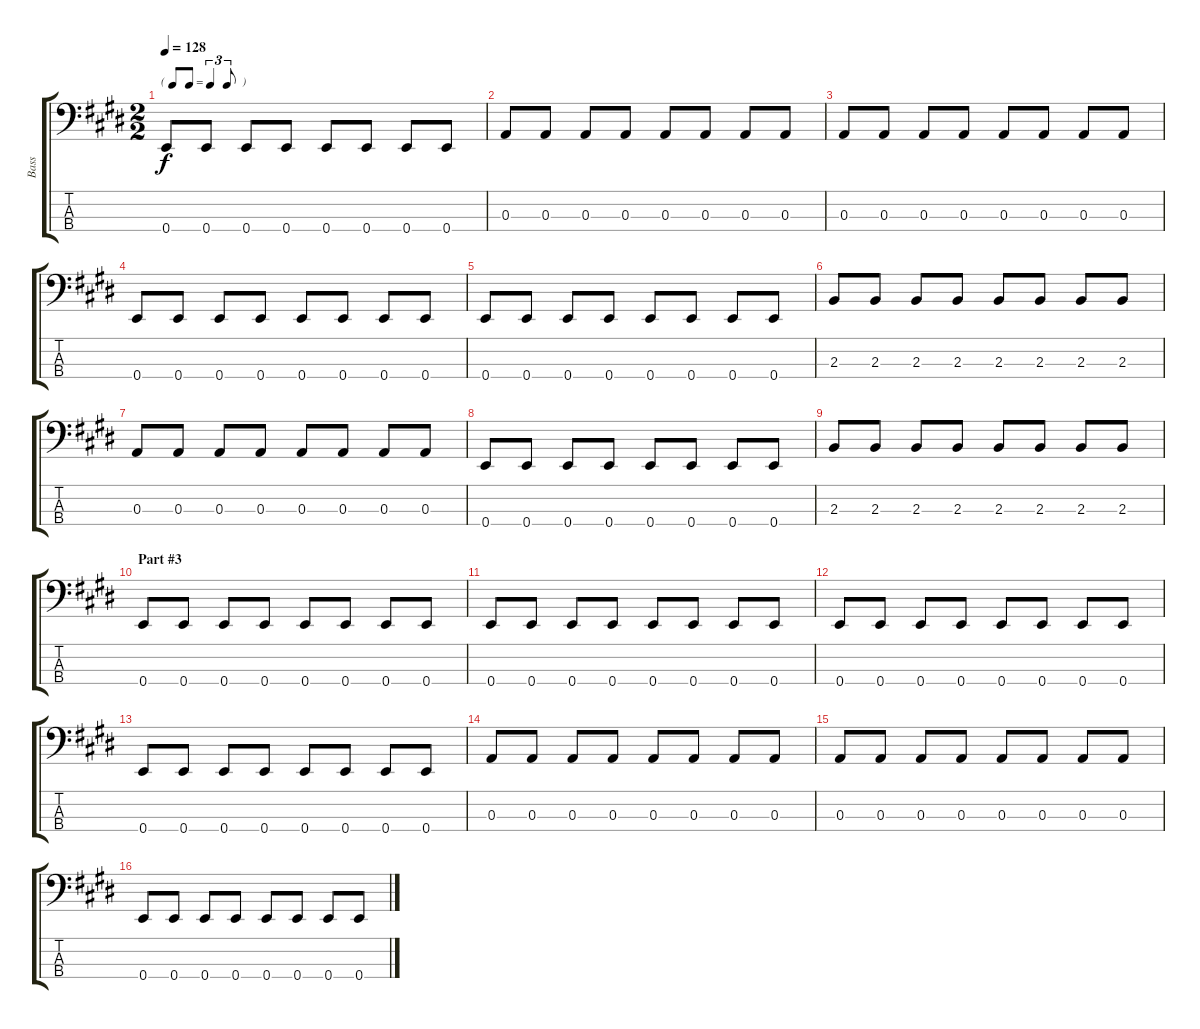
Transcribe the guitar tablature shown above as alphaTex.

\track ("Bass" "Bass") {instrument electricbassfinger}
\staff {score tabs}
\tuning (G2 D2 A1 E1) {hide}
\ts (2 2)
\tf triplet8th
\tempo 128
\clef f4
\ks e
0.4.8{dy f} 0.4.8 0.4.8 0.4.8 0.4.8 0.4.8 0.4.8 0.4.8 |
0.3.8 0.3.8 0.3.8 0.3.8 0.3.8 0.3.8 0.3.8 0.3.8 |
0.3.8 0.3.8 0.3.8 0.3.8 0.3.8 0.3.8 0.3.8 0.3.8 |
0.4.8 0.4.8 0.4.8 0.4.8 0.4.8 0.4.8 0.4.8 0.4.8 |
0.4.8 0.4.8 0.4.8 0.4.8 0.4.8 0.4.8 0.4.8 0.4.8 |
2.3.8 2.3.8 2.3.8 2.3.8 2.3.8 2.3.8 2.3.8 2.3.8 |
0.3.8 0.3.8 0.3.8 0.3.8 0.3.8 0.3.8 0.3.8 0.3.8 |
0.4.8 0.4.8 0.4.8 0.4.8 0.4.8 0.4.8 0.4.8 0.4.8 |
2.3.8 2.3.8 2.3.8 2.3.8 2.3.8 2.3.8 2.3.8 2.3.8 |
\section ("" "Part #3")
0.4.8 0.4.8 0.4.8 0.4.8 0.4.8 0.4.8 0.4.8 0.4.8 |
0.4.8 0.4.8 0.4.8 0.4.8 0.4.8 0.4.8 0.4.8 0.4.8 |
0.4.8 0.4.8 0.4.8 0.4.8 0.4.8 0.4.8 0.4.8 0.4.8 |
0.4.8 0.4.8 0.4.8 0.4.8 0.4.8 0.4.8 0.4.8 0.4.8 |
0.3.8 0.3.8 0.3.8 0.3.8 0.3.8 0.3.8 0.3.8 0.3.8 |
0.3.8 0.3.8 0.3.8 0.3.8 0.3.8 0.3.8 0.3.8 0.3.8 |
0.4.8 0.4.8 0.4.8 0.4.8 0.4.8 0.4.8 0.4.8 0.4.8
